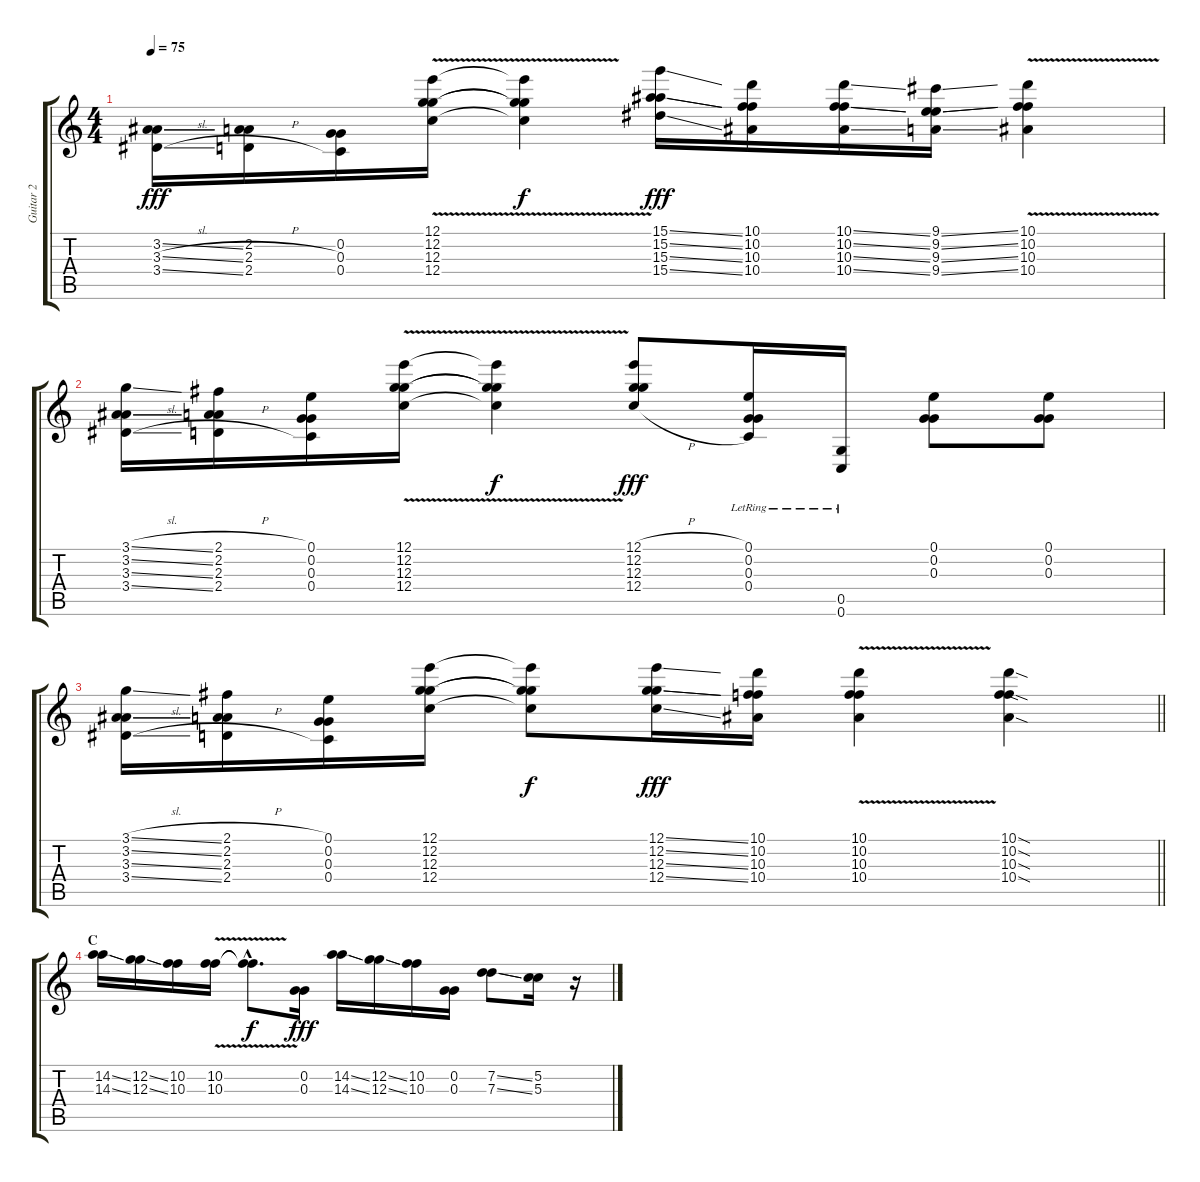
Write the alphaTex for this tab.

\track ("Guitar 2" "Guitar 2") {instrument acousticguitarnylon}
\staff {score tabs}
\tuning (E4 G3 G3 C3 G2 C2) {hide}
\ts (4 4)
\tempo 75
\clef g2
\ks c
(3.2{sl} 3.3{sl} 3.4{sl}).16{dy fff} (2.2{h} 2.3{h} 2.4{h}).16 (0.2 0.3 0.4).16 (12.1{v} 12.2{v} 12.3{v} 12.4{v}).16 (12.1{t} 12.2{t} 12.3{t} 12.4{t}).4{dy f} (15.1{ss} 15.2{ss} 15.3{ss} 15.4{ss}).16{dy fff} (10.1 10.2 10.3 10.4).16 (10.1{ss} 10.2{ss} 10.3{ss} 10.4{ss}).16 (9.1{ss} 9.2{ss} 9.3{ss} 9.4{ss}).16 (10.1{v} 10.2{v} 10.3{v} 10.4{v}).4 |
(3.1{sl} 3.2{sl} 3.3{sl} 3.4{sl}).16 (2.1{h} 2.2{h} 2.3{h} 2.4{h}).16 (0.1 0.2 0.3 0.4).16 (12.1{v} 12.2{v} 12.3{v} 12.4{v}).16 (12.1{t} 12.2{t} 12.3{t} 12.4{t}).4{dy f} (12.1{h} 12.2{h} 12.3{h} 12.4{h}).8{dy fff} (0.1{lr} 0.2{lr} 0.3{lr} 0.4{lr}).16 (0.5{lr} 0.6{lr}).16 (0.1 0.2 0.3).8 (0.1 0.2 0.3).8 |
\barLineRight lightlight
(3.1{sl} 3.2{sl} 3.3{sl} 3.4{sl}).16 (2.1{h} 2.2{h} 2.3{h} 2.4{h}).16 (0.1 0.2 0.3 0.4).16 (12.1 12.2 12.3 12.4).16 (12.1{t} 12.2{t} 12.3{t} 12.4{t}).8{dy f} (12.1{ss} 12.2{ss} 12.3{ss} 12.4{ss}).16{dy fff} (10.1 10.2 10.3 10.4).16 (10.1{v} 10.2{v} 10.3{v} 10.4{v}).4 (10.1{sod} 10.2{sod} 10.3{sod} 10.4{sod}).4 |
\section ("" "C")
(14.2{ss} 14.3{ss}).16 (12.2{ss} 12.3{ss}).16 (10.2 10.3).16 (10.2{v} 10.3{v}).16 (10.2{hac t} 10.3{hac t}).8{d dy f} (0.2 0.3).16{dy fff} (14.2{ss} 14.3{ss}).16 (12.2{ss} 12.3{ss}).16 (10.2 10.3).16 (0.2 0.3).16 (7.2{ss} 7.3{ss}).8 (5.2 5.3).16 r.16
